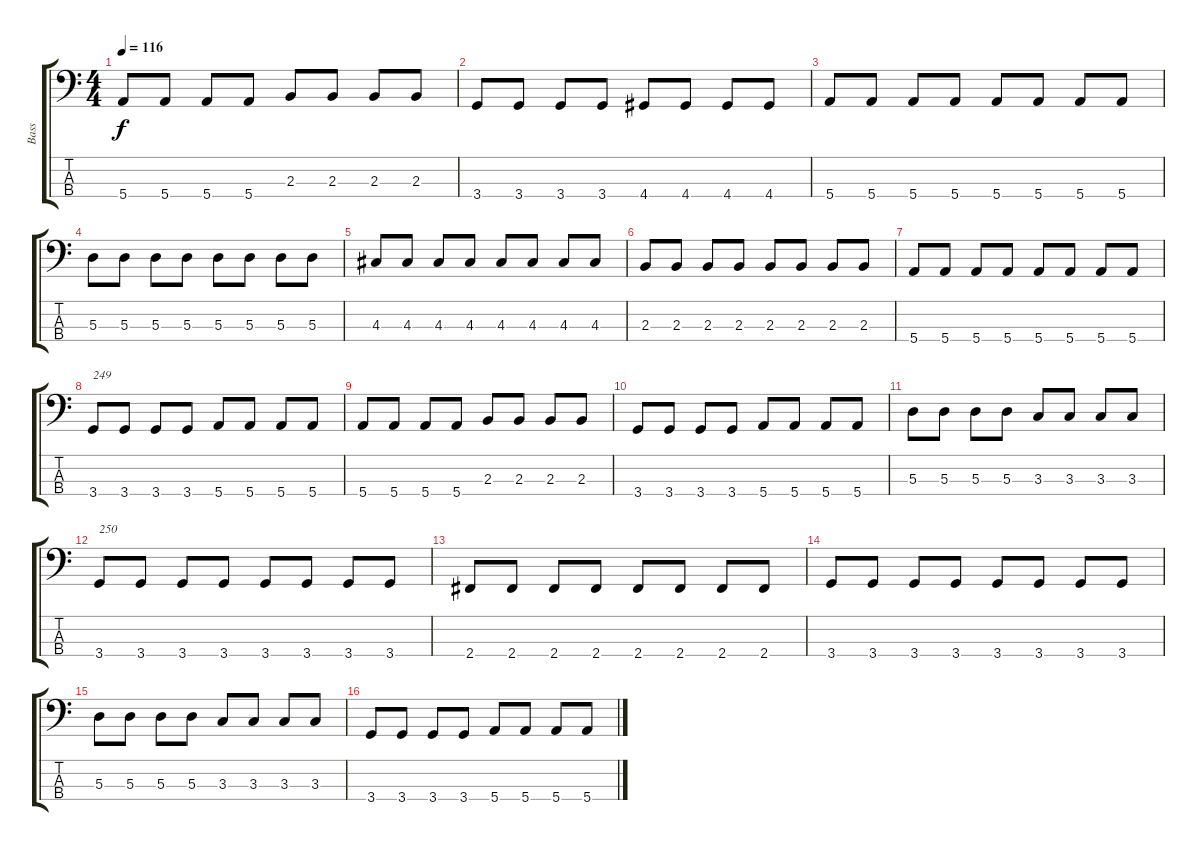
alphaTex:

\track ("Bass" "Bass") {instrument electricbassfinger}
\staff {score tabs}
\tuning (G2 D2 A1 E1) {hide}
\ts (4 4)
\tempo 116
\clef f4
\ks c
5.4.8{dy f} 5.4.8 5.4.8 5.4.8 2.3.8 2.3.8 2.3.8 2.3.8 |
3.4.8 3.4.8 3.4.8 3.4.8 4.4.8 4.4.8 4.4.8 4.4.8 |
5.4.8 5.4.8 5.4.8 5.4.8 5.4.8 5.4.8 5.4.8 5.4.8 |
5.3.8 5.3.8 5.3.8 5.3.8 5.3.8 5.3.8 5.3.8 5.3.8 |
4.3.8 4.3.8 4.3.8 4.3.8 4.3.8 4.3.8 4.3.8 4.3.8 |
2.3.8 2.3.8 2.3.8 2.3.8 2.3.8 2.3.8 2.3.8 2.3.8 |
5.4.8 5.4.8 5.4.8 5.4.8 5.4.8 5.4.8 5.4.8 5.4.8 |
3.4.8{txt "249"} 3.4.8 3.4.8 3.4.8 5.4.8 5.4.8 5.4.8 5.4.8 |
5.4.8 5.4.8 5.4.8 5.4.8 2.3.8 2.3.8 2.3.8 2.3.8 |
3.4.8 3.4.8 3.4.8 3.4.8 5.4.8 5.4.8 5.4.8 5.4.8 |
5.3.8 5.3.8 5.3.8 5.3.8 3.3.8 3.3.8 3.3.8 3.3.8 |
3.4.8{txt "250"} 3.4.8 3.4.8 3.4.8 3.4.8 3.4.8 3.4.8 3.4.8 |
2.4.8 2.4.8 2.4.8 2.4.8 2.4.8 2.4.8 2.4.8 2.4.8 |
3.4.8 3.4.8 3.4.8 3.4.8 3.4.8 3.4.8 3.4.8 3.4.8 |
5.3.8 5.3.8 5.3.8 5.3.8 3.3.8 3.3.8 3.3.8 3.3.8 |
3.4.8 3.4.8 3.4.8 3.4.8 5.4.8 5.4.8 5.4.8 5.4.8
